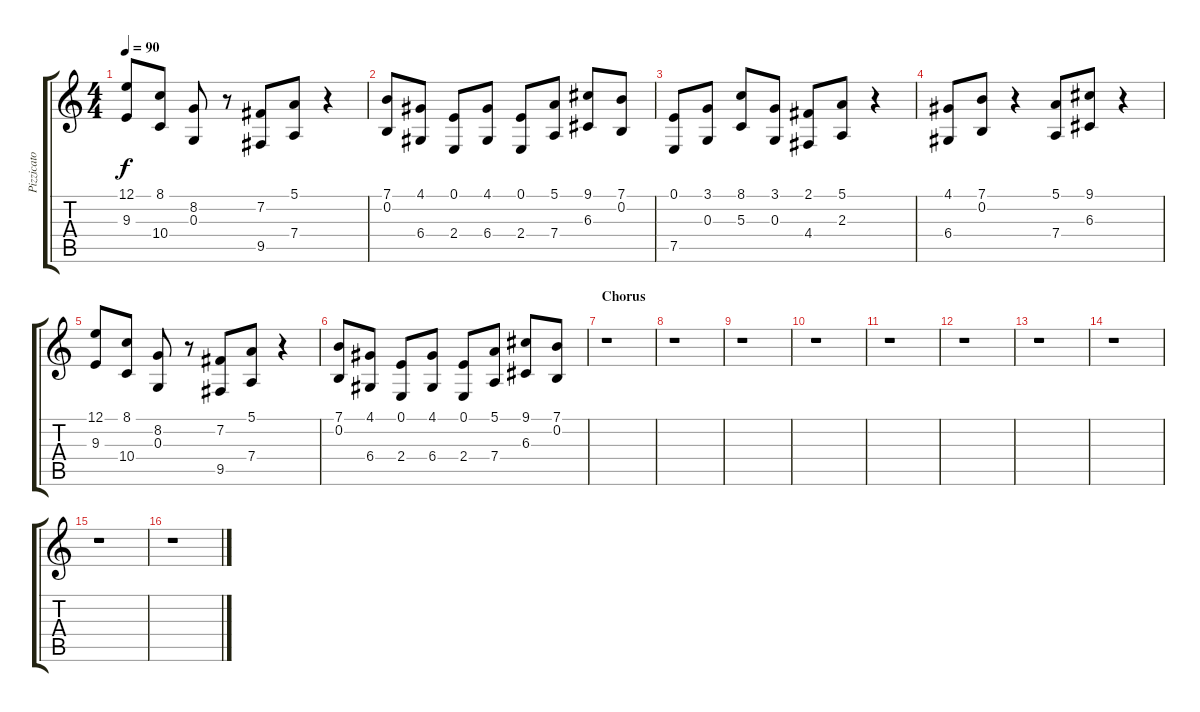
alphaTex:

\track ("Pizzicato" "Pizzicato") {instrument kalimba}
\staff {score tabs}
\tuning (E4 B3 G3 D3 A2 E2) {hide}
\ts (4 4)
\tempo 90
\clef g2
\ks c
(12.1 9.3).8{dy f} (8.1 10.4).8 (8.2 0.3).8 r.8 (7.2 9.5).8 (5.1 7.4).8 r.4 |
(7.1 0.2).8 (4.1 6.4).8 (0.1 2.4).8 (4.1 6.4).8 (0.1 2.4).8 (5.1 7.4).8 (9.1 6.3).8 (7.1 0.2).8 |
(0.1 7.5).8 (3.1 0.3).8 (8.1 5.3).8 (3.1 0.3).8 (2.1 4.4).8 (5.1 2.3).8 r.4 |
(4.1 6.4).8 (7.1 0.2).8 r.4 (5.1 7.4).8 (9.1 6.3).8 r.4 |
(12.1 9.3).8 (8.1 10.4).8 (8.2 0.3).8 r.8 (7.2 9.5).8 (5.1 7.4).8 r.4 |
(7.1 0.2).8 (4.1 6.4).8 (0.1 2.4).8 (4.1 6.4).8 (0.1 2.4).8 (5.1 7.4).8 (9.1 6.3).8 (7.1 0.2).8 |
\section ("" "Chorus")
r.1 |
r.1 |
r.1 |
r.1 |
r.1 |
r.1 |
r.1 |
r.1 |
r.1 |
r.1
